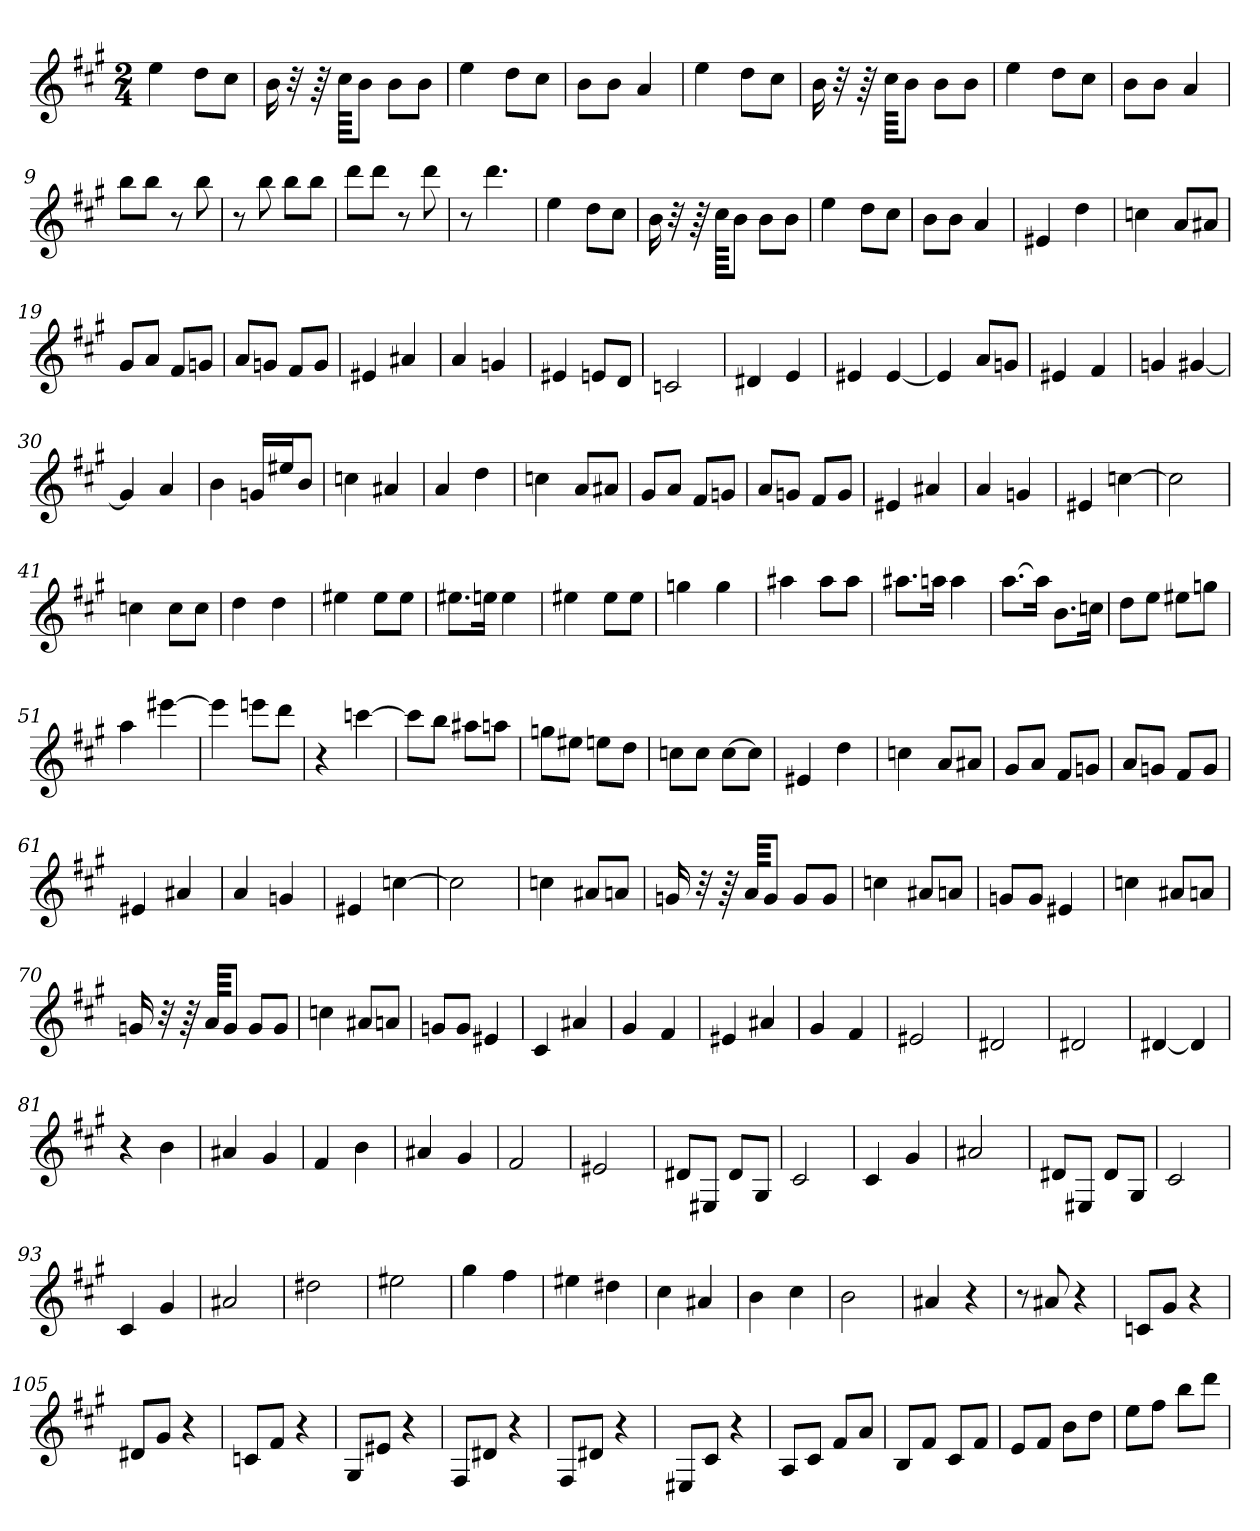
**kern
*part1
*staff1
*clefG2
*k[f#c#g#]
*A:
*M2/4
=1
4ee
8dd\L
8cc#\J
=2
16b
32r
64r
64cc#\KKKL
8b\J
8b\L
8b\J
=3
4ee
8dd\L
8cc#\J
=4
8b\L
8b\J
4a
=5
4ee
8dd\L
8cc#\J
=6
16b
32r
64r
64cc#\KKKL
8b\J
8b\L
8b\J
=7
4ee
8dd\L
8cc#\J
=8
8b\L
8b\J
4a
=9
8bb\L
8bb\J
8r
8bb
=10
8r
8bb
8bb\L
8bb\J
=11
8ddd\L
8ddd\J
8r
8ddd
=12
8r
4.ddd
=13
4ee
8dd\L
8cc#\J
=14
16b
32r
64r
64cc#\KKKL
8b\J
8b\L
8b\J
=15
4ee
8dd\L
8cc#\J
=16
8b\L
8b\J
4a
=17
4e#X
4dd
=18
4ccn
8a/L
8a#X/J
=19
8g#/L
8a/J
8f#/L
8gn/J
=20
8a/L
8gn/J
8f#/L
8g/J
=21
4e#X
4a#X
=22
4a
4gn
=23
4e#X
8en/L
8d/J
=24
2cn
=25
4d#X
4e
=26
4e#X
[4e#
=27
4e#]
8a/L
8gn/J
=28
4e#X
4f#
=29
4gn
[4g#X
=30
4g#]
4a
=31
4b
16gn/LL
16ee#X/J
8b/J
=32
4ccn
4a#X
=33
4a
4dd
=34
4ccn
8a/L
8a#X/J
=35
8g#/L
8a/J
8f#/L
8gn/J
=36
8a/L
8gn/J
8f#/L
8g/J
=37
4e#X
4a#X
=38
4a
4gn
=39
4e#X
[4ccn
=40
2cc]
=41
4ccn
8cc\L
8cc\J
=42
4dd
4dd
=43
4ee#X
8ee#\L
8ee#\J
=44
8.ee#X\L
16een\Jk
4ee
=45
4ee#X
8ee#\L
8ee#\J
=46
4ggn
4gg
=47
4aa#X
8aa#\L
8aa#\J
=48
8.aa#X\L
16aan\Jk
4aa
=49
[8.aa\L
16aa\Jk]
8.b\L
16ccn\Jk
=50
8dd\L
8ee\J
8ee#X\L
8ggn\J
=51
4aa
[4eee#X
=52
4eee#]
8eeen\L
8ddd\J
=53
4r
[4cccn
=54
8ccc\L]
8bb\J
8aa#X\L
8aan\J
=55
8ggn\L
8ee#X\J
8een\L
8dd\J
=56
8ccn\L
8cc\J
[8cc\L
8cc\J]
=57
4e#X
4dd
=58
4ccn
8a/L
8a#X/J
=59
8g#/L
8a/J
8f#/L
8gn/J
=60
8a/L
8gn/J
8f#/L
8g/J
=61
4e#X
4a#X
=62
4a
4gn
=63
4e#X
[4ccn
=64
2cc]
=65
4ccn
8a#X/L
8an/J
=66
16gn
32r
64r
64a/KKKL
8g/J
8g/L
8g/J
=67
4ccn
8a#X/L
8an/J
=68
8gn/L
8g/J
4e#X
=69
4ccn
8a#X/L
8an/J
=70
16gn
32r
64r
64a/KKKL
8g/J
8g/L
8g/J
=71
4ccn
8a#X/L
8an/J
=72
8gn/L
8g/J
4e#X
=73
4c#
4a#X
=74
4g#
4f#
=75
4e#X
4a#X
=76
4g#
4f#
=77
2e#X
=78
2d#X
=79
2d#X
=80
[4d#X
4d#]
=81
4r
4b
=82
4a#X
4g#
=83
4f#
4b
=84
4a#X
4g#
=85
2f#
=86
2e#X
=87
8d#X/L
8E#X/J
8d#/L
8G#/J
=88
2c#
=89
4c#
4g#
=90
2a#X
=91
8d#X/L
8E#X/J
8d#/L
8G#/J
=92
2c#
=93
4c#
4g#
=94
2a#X
=95
2dd#X
=96
2ee#X
=97
4gg#
4ff#
=98
4ee#X
4dd#X
=99
4cc#
4a#X
=100
4b
4cc#
=101
2b
=102
4a#X
4r
=103
8r
8a#X
4r
=104
8cn/L
8g#/J
4r
=105
8d#X/L
8g#/J
4r
=106
8cn/L
8f#/J
4r
=107
8G#/L
8e#X/J
4r
=108
8F#/L
8d#X/J
4r
=109
8F#/L
8d#X/J
4r
=110
8E#X/L
8c#/J
4r
=111
8A/L
8c#/J
8f#/L
8a/J
=112
8B/L
8f#/J
8c#/L
8f#/J
=113
8e/L
8f#/J
8b\L
8dd\J
=114
8ee\L
8ff#\J
8bb\L
8ddd\J
=
*-
